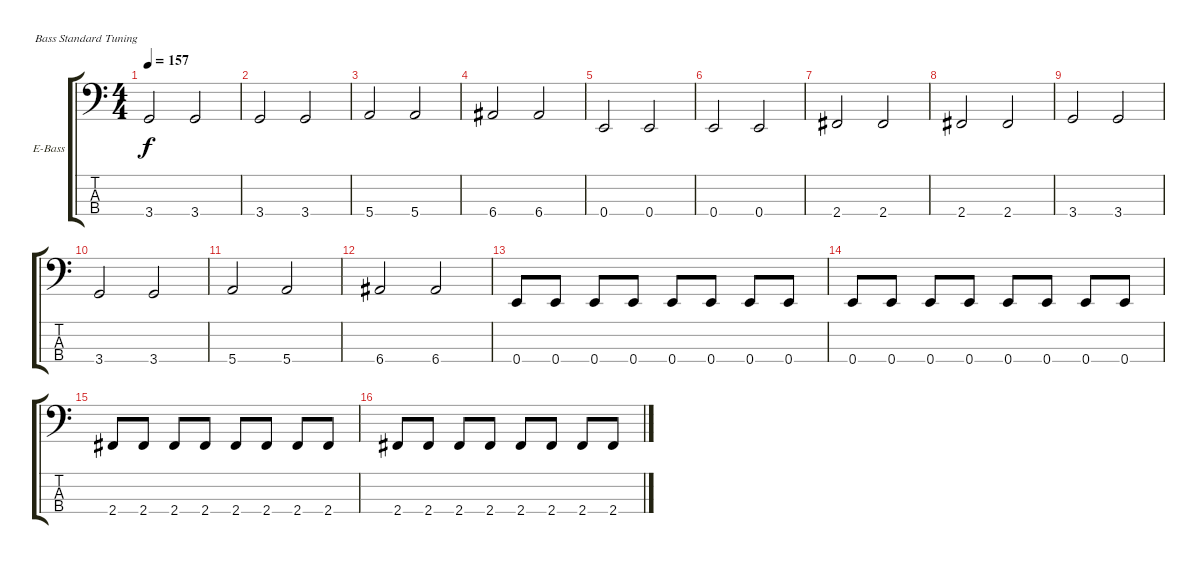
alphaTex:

\defaultSystemsLayout 4
\bracketExtendMode groupsimilarinstruments
\firstSystemTrackNameOrientation horizontal
\otherSystemsTrackNameOrientation horizontal
\track ("Electric Bass" "E-Bass") {instrument electricbassfinger}
\staff {score tabs}
\tuning (G2 D2 A1 E1)
\ts (4 4)
\tempo 157
\clef f4
\ks c
3.4.2{dy f} 3.4.2 |
3.4.2 3.4.2 |
5.4.2 5.4.2 |
6.4.2 6.4.2 |
0.4.2 0.4.2 |
0.4.2 0.4.2 |
2.4.2 2.4.2 |
2.4.2 2.4.2 |
3.4.2 3.4.2 |
3.4.2 3.4.2 |
5.4.2 5.4.2 |
6.4.2 6.4.2 |
0.4.8 0.4.8 0.4.8 0.4.8 0.4.8 0.4.8 0.4.8 0.4.8 |
0.4.8 0.4.8 0.4.8 0.4.8 0.4.8 0.4.8 0.4.8 0.4.8 |
2.4.8 2.4.8 2.4.8 2.4.8 2.4.8 2.4.8 2.4.8 2.4.8 |
2.4.8 2.4.8 2.4.8 2.4.8 2.4.8 2.4.8 2.4.8 2.4.8
